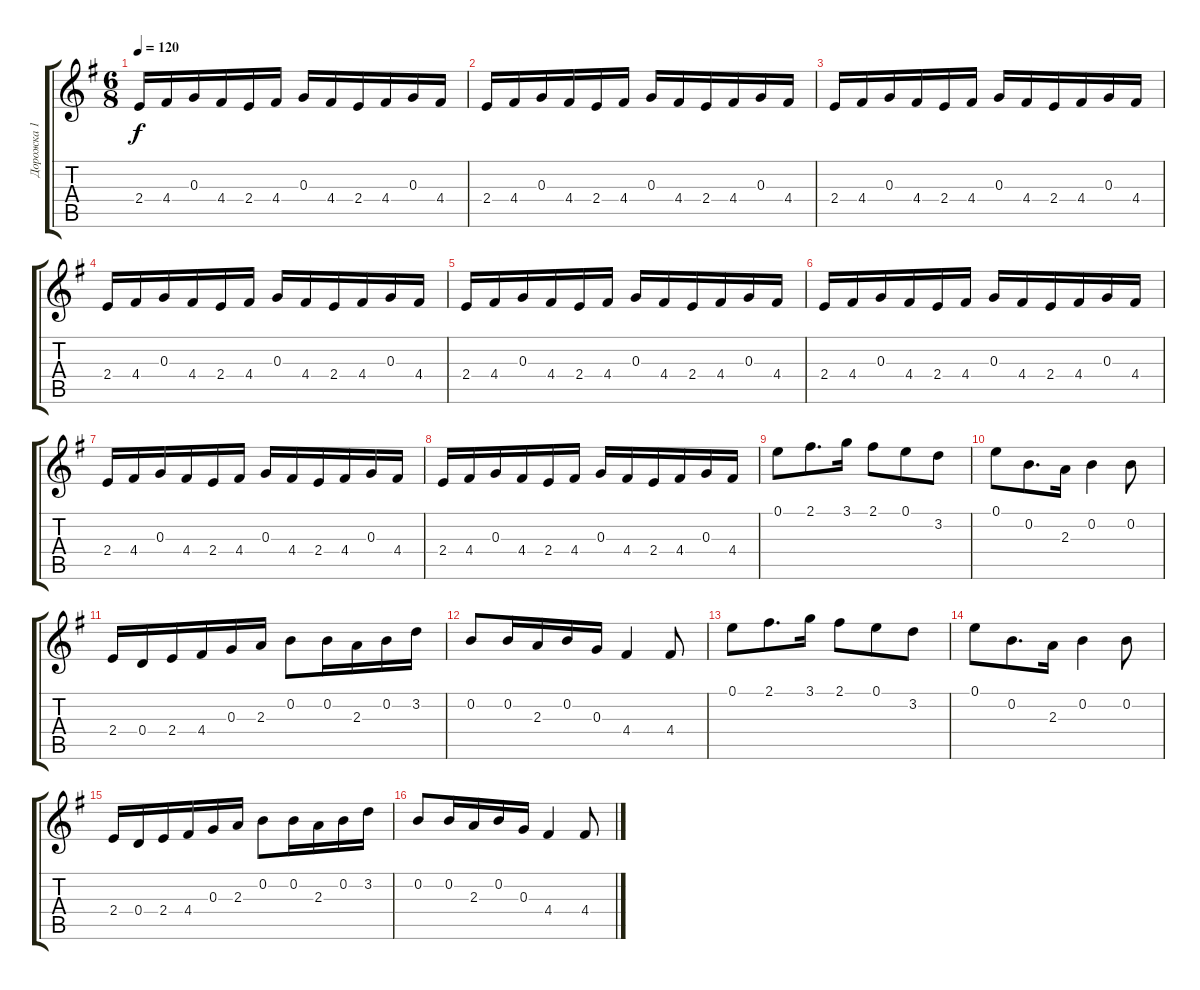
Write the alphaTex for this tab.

\track ("Дорожка 1" "Дорожка 1") {instrument acousticguitarsteel}
\staff {score tabs}
\tuning (E4 B3 G3 D3 A2 E2) {hide}
\ts (6 8)
\tempo 120
\clef g2
\ks eminor
2.4.16{dy f} 4.4.16 0.3.16 4.4.16 2.4.16 4.4.16 0.3.16 4.4.16 2.4.16 4.4.16 0.3.16 4.4.16 |
2.4.16 4.4.16 0.3.16 4.4.16 2.4.16 4.4.16 0.3.16 4.4.16 2.4.16 4.4.16 0.3.16 4.4.16 |
2.4.16 4.4.16 0.3.16 4.4.16 2.4.16 4.4.16 0.3.16 4.4.16 2.4.16 4.4.16 0.3.16 4.4.16 |
2.4.16 4.4.16 0.3.16 4.4.16 2.4.16 4.4.16 0.3.16 4.4.16 2.4.16 4.4.16 0.3.16 4.4.16 |
2.4.16 4.4.16 0.3.16 4.4.16 2.4.16 4.4.16 0.3.16 4.4.16 2.4.16 4.4.16 0.3.16 4.4.16 |
2.4.16 4.4.16 0.3.16 4.4.16 2.4.16 4.4.16 0.3.16 4.4.16 2.4.16 4.4.16 0.3.16 4.4.16 |
2.4.16 4.4.16 0.3.16 4.4.16 2.4.16 4.4.16 0.3.16 4.4.16 2.4.16 4.4.16 0.3.16 4.4.16 |
2.4.16 4.4.16 0.3.16 4.4.16 2.4.16 4.4.16 0.3.16 4.4.16 2.4.16 4.4.16 0.3.16 4.4.16 |
0.1.8 2.1.8{d} 3.1.16 2.1.8 0.1.8 3.2.8 |
0.1.8 0.2.8{d} 2.3.16 0.2.4 0.2.8 |
2.4.16 0.4.16 2.4.16 4.4.16 0.3.16 2.3.16 0.2.8 0.2.16 2.3.16 0.2.16 3.2.16 |
0.2.8 0.2.16 2.3.16 0.2.16 0.3.16 4.4.4 4.4.8 |
0.1.8 2.1.8{d} 3.1.16 2.1.8 0.1.8 3.2.8 |
0.1.8 0.2.8{d} 2.3.16 0.2.4 0.2.8 |
2.4.16 0.4.16 2.4.16 4.4.16 0.3.16 2.3.16 0.2.8 0.2.16 2.3.16 0.2.16 3.2.16 |
0.2.8 0.2.16 2.3.16 0.2.16 0.3.16 4.4.4 4.4.8
